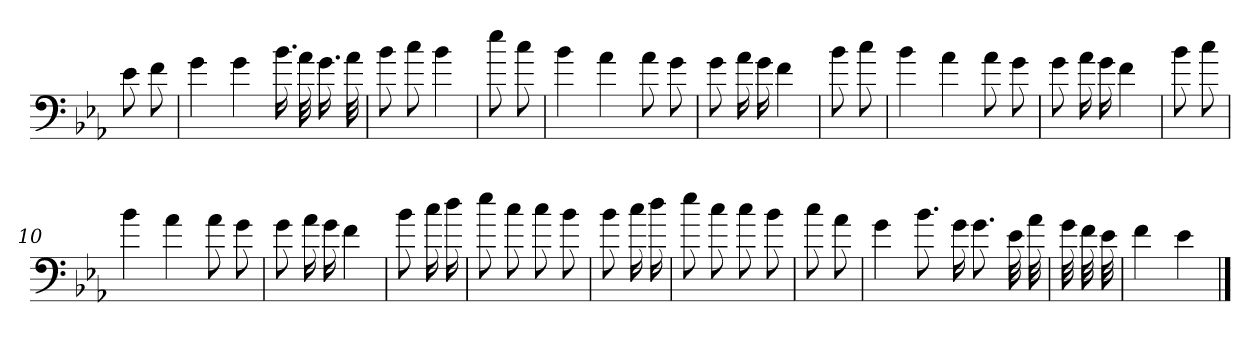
**kern
*part1
*staff1
*clefF4
*k[b-e-a-]
*E-:
=
8e-
8f
=1
4g
4g
16.b-
32a-
16.g
32a-
=2
8b-
8cc
4b-
=3
8ee-
8cc
=4
4b-
4a-
8a-
8g
=5
8g
16a-
16g
4f
=6
8b-
8cc
=7
4b-
4a-
8a-
8g
=8
8g
16a-
16g
4f
=9
8b-
8cc
=10
4b-
4a-
8a-
8g
=11
8g
16a-
16g
4f
=12
8b-
16cc
16dd
=13
8ee-
8cc
8cc
8b-
=14
8b-
16cc
16dd
=15
8ee-
8cc
8cc
8b-
=16
8cc
8a-
=17
4g
8.b-
16g
8.g
32e-
32a-
=18y
32g
32f
32e-
=19
4f
4e-
==
*-
